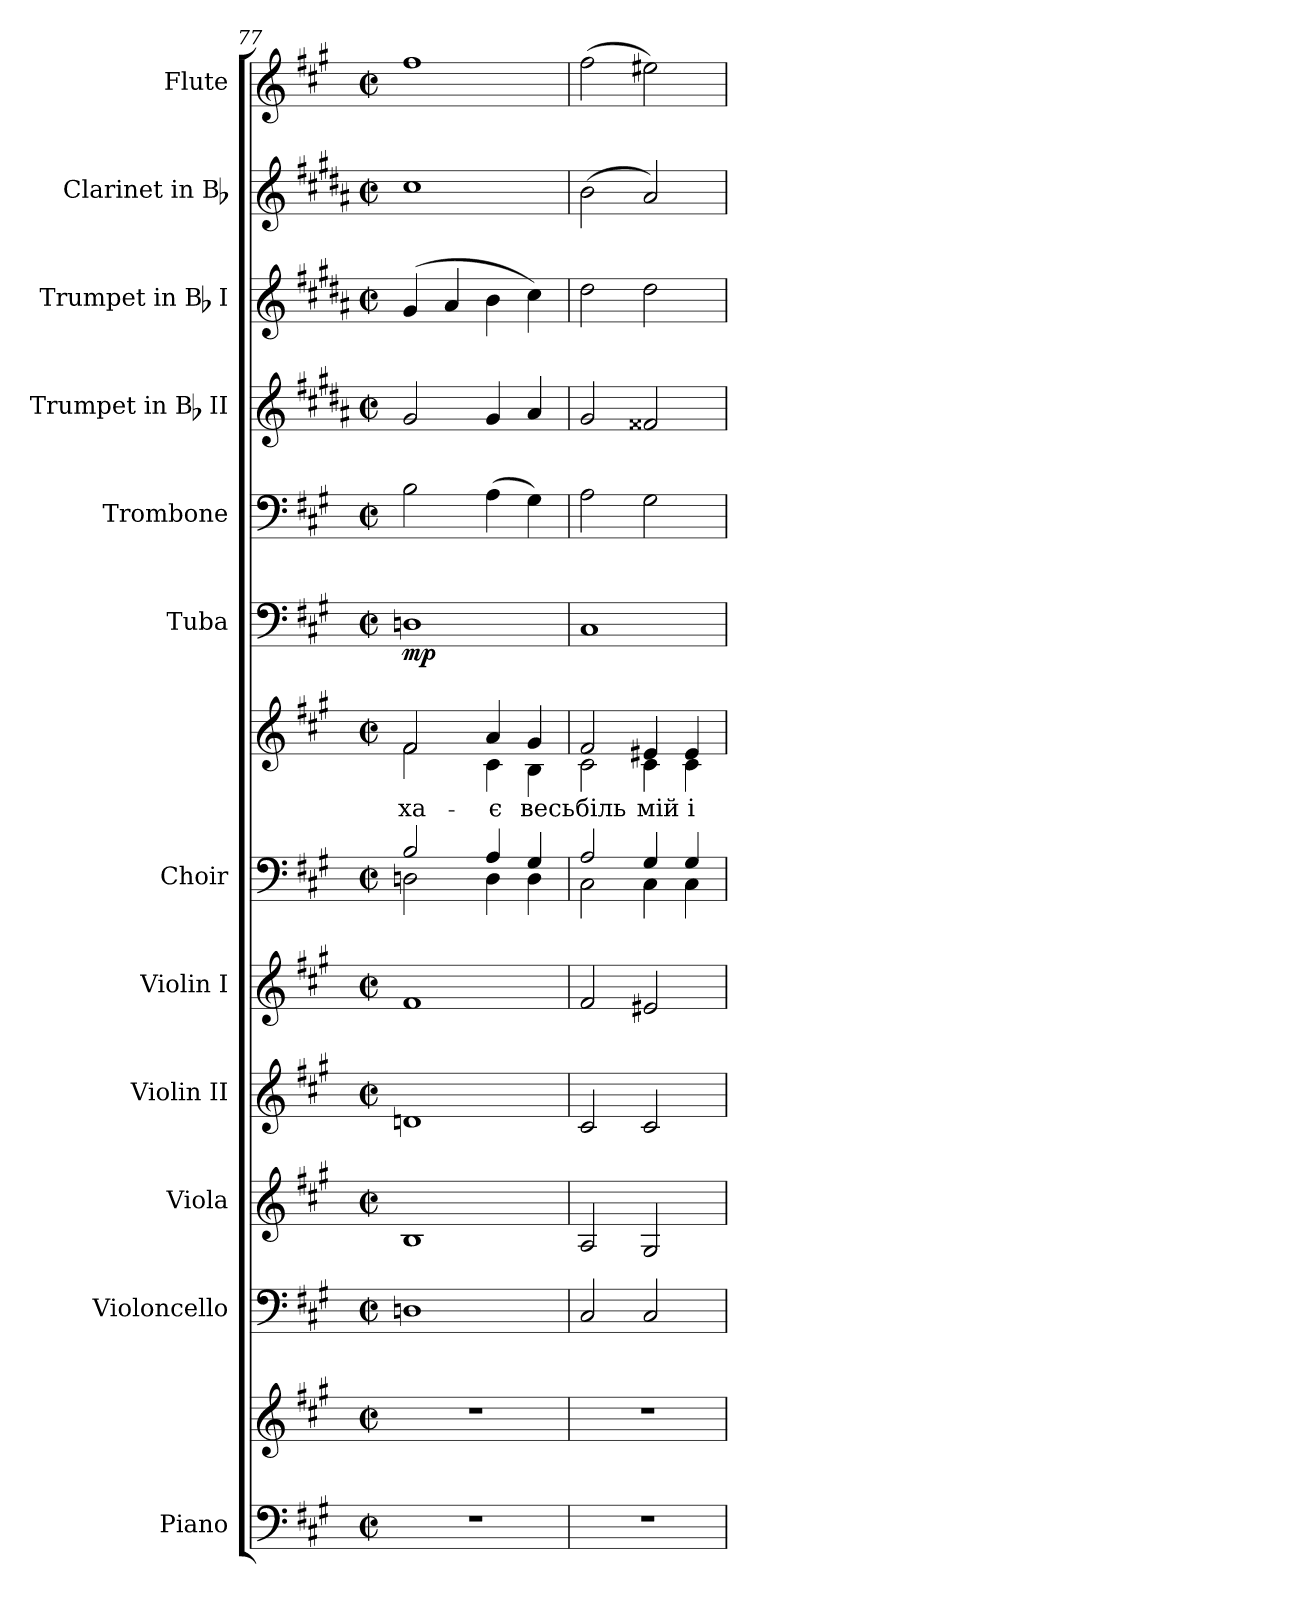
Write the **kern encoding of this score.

**kern	**kern	**kern	**kern	**kern	**kern	**kern	**kern	**text	**kern	**dynam	**kern	**kern	**kern	**kern	**kern
*part12	*part12	*part11	*part10	*part9	*part8	*part7	*part7	*part7	*part6	*part6	*part5	*part4	*part3	*part2	*part1
*staff14	*staff13	*staff12	*staff11	*staff10	*staff9	*staff8	*staff7	*staff7	*staff6	*staff6	*staff5	*staff4	*staff3	*staff2	*staff1
*I"Piano	*	*I"Violoncello	*I"Viola	*I"Violin II	*I"Violin I	*I"Choir	*	*	*I"Tuba	*	*I"Trombone	*I"Trumpet in Bb II	*I"Trumpet in Bb I	*I"Clarinet in Bb	*I"Flute
*	*	*	*	*	*	*	*	*	*I'Tba.	*	*I'Tbn.	*I'Tpt.	*I'Tpt.	*I'Cl.	*I'Fl.
*clefF4	*clefG2	*clefF4	*clefG2	*clefG2	*clefG2	*clefF4	*clefG2	*	*clefF4	*	*clefF4	*clefG2	*clefG2	*clefG2	*clefG2
*	*	*	*	*	*	*	*	*	*	*	*	*ITrd1c2	*ITrd1c2	*ITrd1c2	*
*k[f#c#g#]	*k[f#c#g#]	*k[f#c#g#]	*k[f#c#g#]	*k[f#c#g#]	*k[f#c#g#]	*k[f#c#g#]	*k[f#c#g#]	*	*k[f#c#g#]	*	*k[f#c#g#]	*k[f#c#g#]	*k[f#c#g#]	*k[f#c#g#]	*k[f#c#g#]
*f#:	*f#:	*f#:	*f#:	*f#:	*f#:	*f#:	*f#:	*	*f#:	*	*f#:	*f#:	*f#:	*f#:	*f#:
*M2/2	*M2/2	*M2/2	*M2/2	*M2/2	*M2/2	*M2/2	*M2/2	*	*M2/2	*	*M2/2	*M2/2	*M2/2	*M2/2	*M2/2
*met(c|)	*met(c|)	*met(c|)	*met(c|)	*met(c|)	*met(c|)	*met(c|)	*met(c|)	*	*met(c|)	*	*met(c|)	*met(c|)	*met(c|)	*met(c|)	*met(c|)
=77	=77	=77	=77	=77	=77	=77	=77	=77	=77	=77	=77	=77	=77	=77	=77
*	*	*	*	*	*	*^	*	*	*	*	*	*	*	*	*
!	!	!	!	!	!	!	!	!	!LO:LY:b:color=#000000	!	!	!	!	!	!	!
*	*	*	*	*	*	*	*	*^	*	*	*	*	*	*	*	*
1r	1r	1Dni	1Bi	1dni	1f#i	2Bi/	2Dni\	2f#i/	2f#i\	-ха-	1Dni	mp	2Bi\	2f#i/	(4f#i/	1bi	1ff#i
.	.	.	.	.	.	.	.	.	.	.	.	.	.	.	4g#i/	.	.
!	!	!	!	!	!	!	!	!	!	!LO:LY:b:color=#000000	!	!	!	!	!	!	!
.	.	.	.	.	.	4Ai/	4Di\	4ai/	4c#i\	-є	.	.	(4Ai\	4f#i/	4ai\	.	.
!	!	!	!	!	!	!	!	!	!	!LO:LY:b:color=#000000	!	!	!	!	!	!	!
.	.	.	.	.	.	4G#i/	4Di\	4g#i/	4Bi\	весь	.	.	4G#i\)	4g#i/	4bi\)	.	.
=78	=78	=78	=78	=78	=78	=78	=78	=78	=78	=78	=78	=78	=78	=78	=78	=78	=78
!	!	!	!	!	!	!	!	!	!	!LO:LY:b:color=#000000	!	!	!	!	!	!	!
1r	1r	2C#i/	2Ai/	2c#i/	2f#i/	2Ai/	2C#i\	2f#i/	2c#i\	біль	1C#i	.	2Ai\	2f#i/	2cc#i\	(2ai\	(2ff#i\
!	!	!	!	!	!	!	!	!	!	!LO:LY:b:color=#000000	!	!	!	!	!	!	!
.	.	2C#i/	2G#i/	2c#i/	2e#Xi/	4G#i/	4C#i\	4e#Xi/	4c#i\	мій	.	.	2G#i\	2e#Xi/	2cc#i\	2g#i/)	2ee#Xi\)
!	!	!	!	!	!	!	!	!	!	!LO:LY:b:color=#000000	!	!	!	!	!	!	!
.	.	.	.	.	.	4G#i/	4C#i\	4e#i/	4c#i\	і	.	.	.	.	.	.	.
*	*	*	*	*	*	*v	*v	*	*	*	*	*	*	*	*	*	*
*	*	*	*	*	*	*	*v	*v	*	*	*	*	*	*	*	*
=	=	=	=	=	=	=	=	=	=	=	=	=	=	=	=
*-	*-	*-	*-	*-	*-	*-	*-	*-	*-	*-	*-	*-	*-	*-	*-
